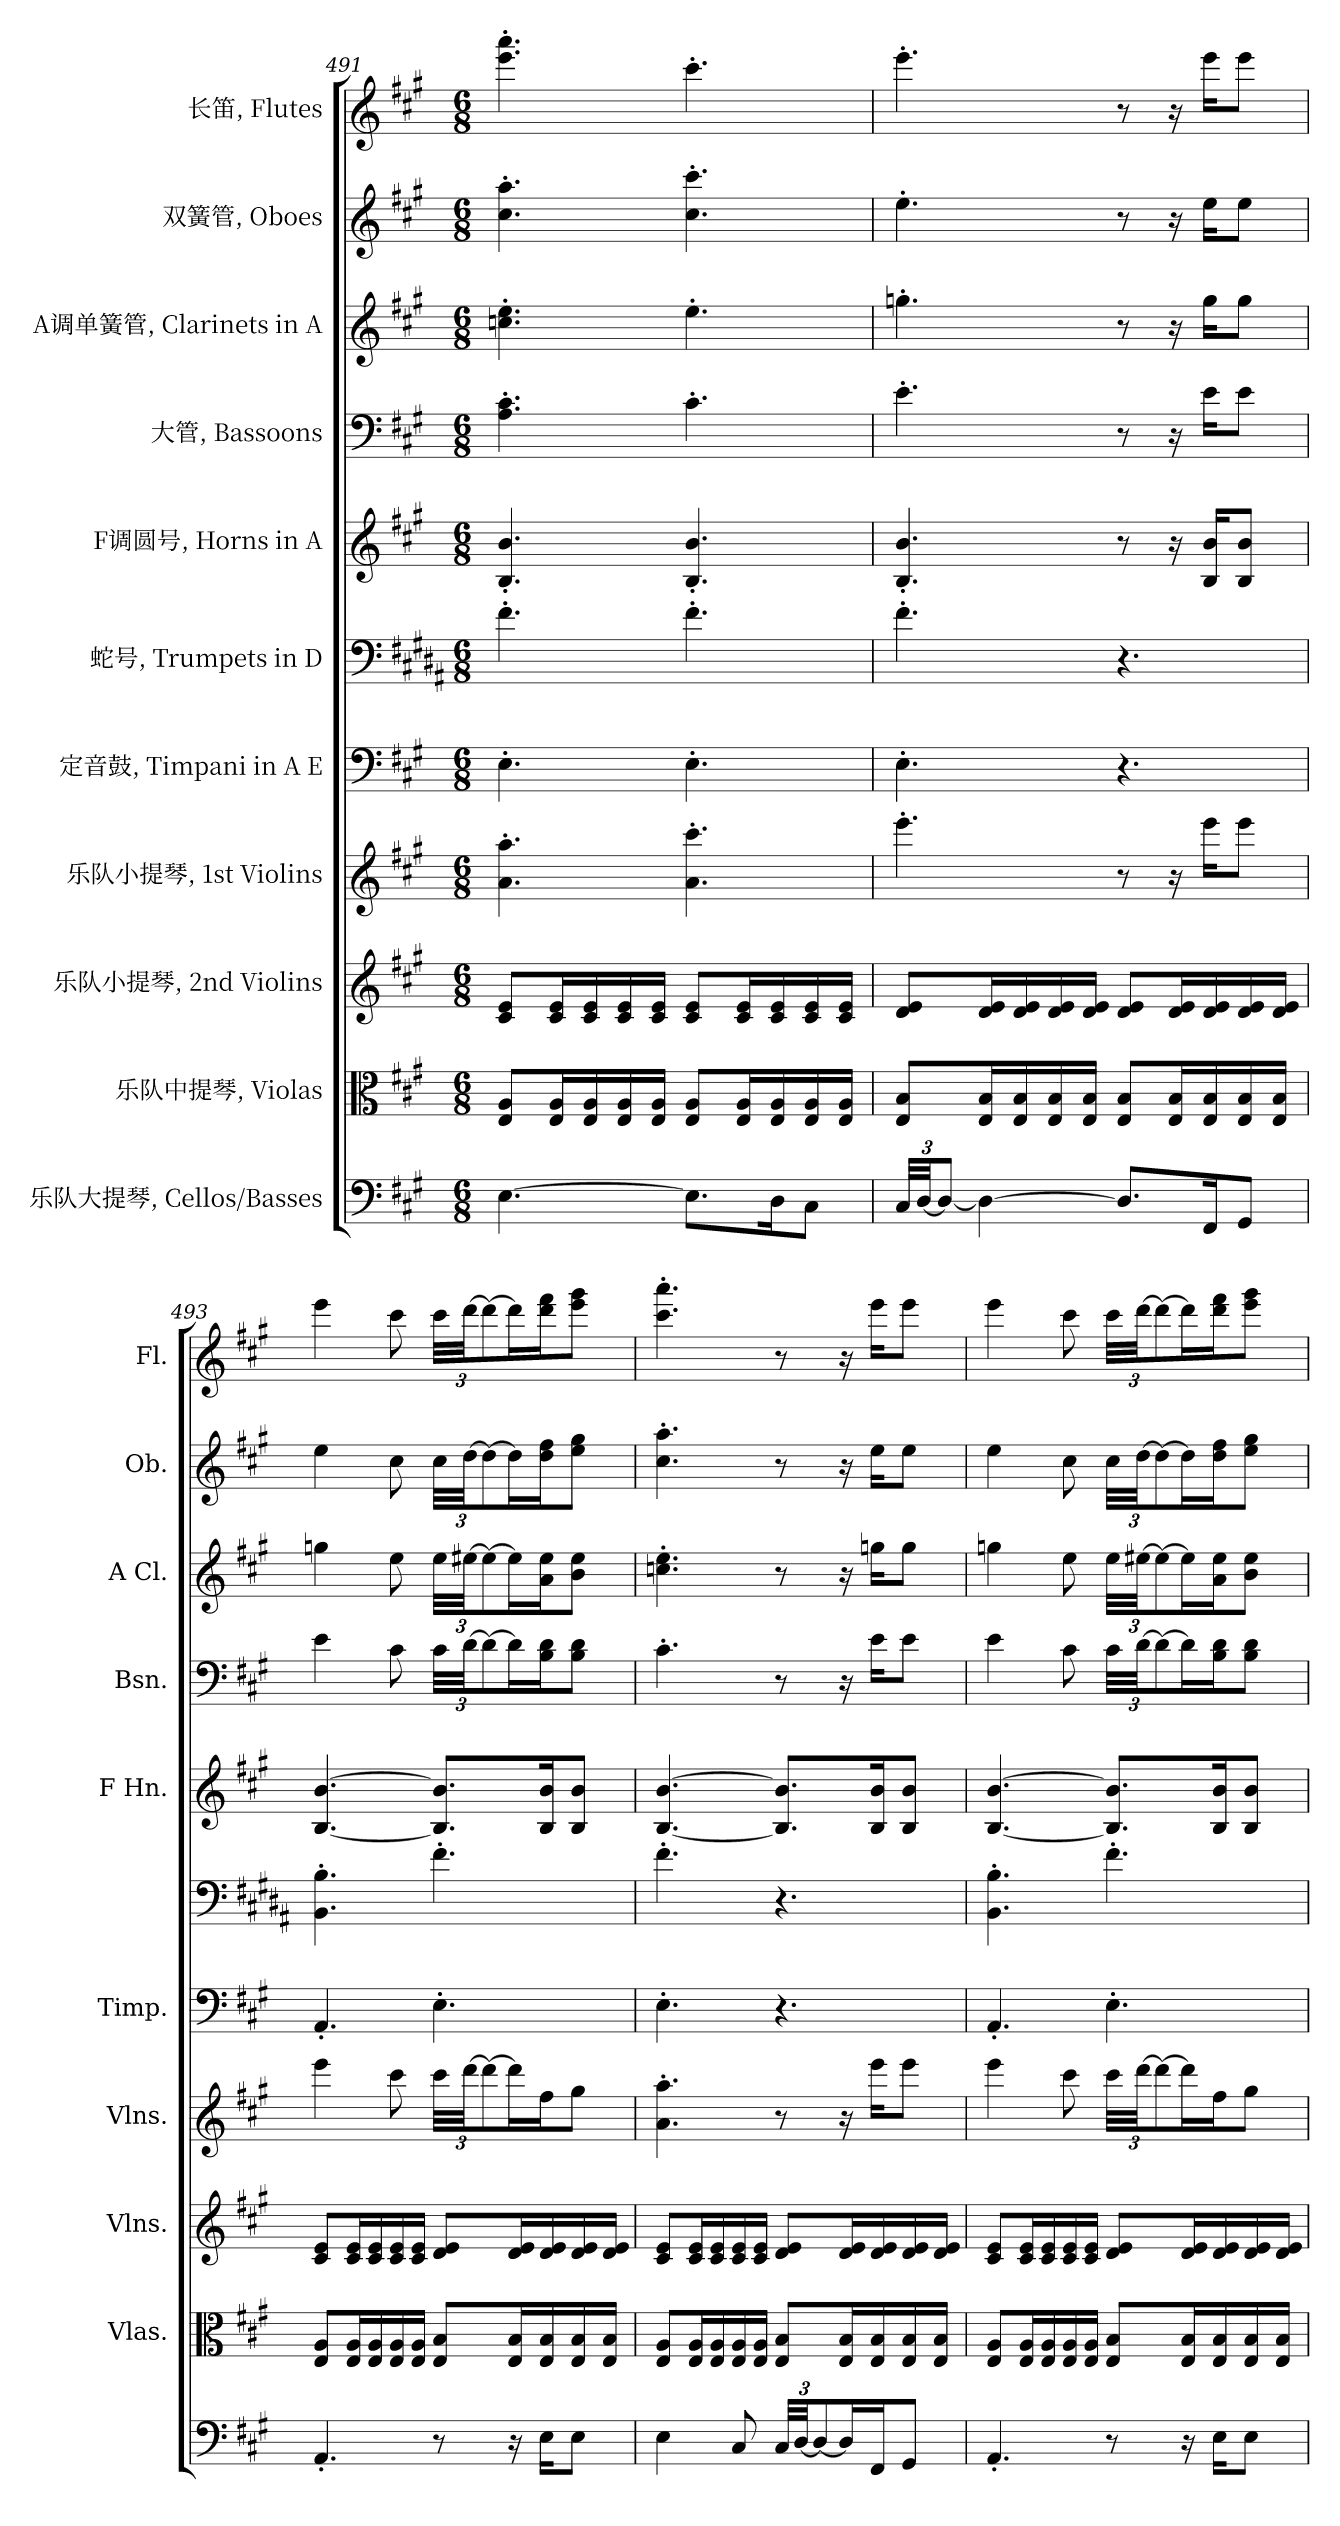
**kern	**kern	**kern	**kern	**kern	**kern	**kern	**kern	**kern	**kern	**kern
*part11	*part10	*part9	*part8	*part7	*part6	*part5	*part4	*part3	*part2	*part1
*staff11	*staff10	*staff9	*staff8	*staff7	*staff6	*staff5	*staff4	*staff3	*staff2	*staff1
*I"乐队大提琴, Cellos/Basses	*I"乐队中提琴, Violas	*I"乐队小提琴, 2nd Violins	*I"乐队小提琴, 1st Violins	*I"定音鼓, Timpani in A E	*I"蛇号, Trumpets in D	*I"F调圆号, Horns in A	*I"大管, Bassoons	*I"A调单簧管, Clarinets in A	*I"双簧管, Oboes	*I"长笛, Flutes
*	*I'Vlas.	*I'Vlns.	*I'Vlns.	*I'Timp.	*	*I'F Hn.	*I'Bsn.	*I'A Cl.	*I'Ob.	*I'Fl.
!!LO:PB:g=z
*clefF4	*clefC3	*clefG2	*clefG2	*clefF4	*clefF4	*clefG2	*clefF4	*clefG2	*clefG2	*clefG2
*	*	*	*	*	*ITrd1c2	*ITrd4c7	*	*ITrd2c3	*	*
*k[f#c#g#]	*k[f#c#g#]	*k[f#c#g#]	*k[f#c#g#]	*k[f#c#g#]	*k[f#c#g#]	*k[f#c#]	*k[f#c#g#]	*k[f#c#g#d#a#e#]	*k[f#c#g#]	*k[f#c#g#]
*M6/8	*M6/8	*M6/8	*M6/8	*M6/8	*M6/8	*M6/8	*M6/8	*M6/8	*M6/8	*M6/8
=491	=491	=491	=491	=491	=491	=491	=491	=491	=491	=491
[4.E\	8E/ 8A/L	8c#/ 8e/L	4.a\' 4.aa\'	4.E'\	4.e'\	4.E/' 4.e/'	4.A\' 4.c#\'	4.an\' 4.cc#\'	4.cc#\' 4.aa\'	4.eee\' 4.aaa\'
.	16E/ 16A/L	16c#/ 16e/L	.	.	.	.	.	.	.	.
.	16E/ 16A/	16c#/ 16e/	.	.	.	.	.	.	.	.
.	16E/ 16A/	16c#/ 16e/	.	.	.	.	.	.	.	.
.	16E/ 16A/JJ	16c#/ 16e/JJ	.	.	.	.	.	.	.	.
8.E\L]	8E/ 8A/L	8c#/ 8e/L	4.a\' 4.ccc#\'	4.E'\	4.e'\	4.E/' 4.e/'	4.c#'\	4.cc#'\	4.cc#\' 4.ccc#\'	4.ccc#'\
.	16E/ 16A/L	16c#/ 16e/L	.	.	.	.	.	.	.	.
16D\K	16E/ 16A/	16c#/ 16e/	.	.	.	.	.	.	.	.
8C#\J	16E/ 16A/	16c#/ 16e/	.	.	.	.	.	.	.	.
.	16E/ 16A/JJ	16c#/ 16e/JJ	.	.	.	.	.	.	.	.
=492	=492	=492	=492	=492	=492	=492	=492	=492	=492	=492
*Xbrackettup	*	*	*	*	*	*	*	*	*	*
48C#/LLL	8E/ 8B/L	8d/ 8e/L	4.eee'\	4.E'\	4.e'\	4.E/' 4.e/'	4.e'\	4.een'\	4.ee'\	4.eee'\
[48D/JJ	.	.	.	.	.	.	.	.	.	.
12D/J_	.	.	.	.	.	.	.	.	.	.
4D\_	16E/ 16B/L	16d/ 16e/L	.	.	.	.	.	.	.	.
.	16E/ 16B/	16d/ 16e/	.	.	.	.	.	.	.	.
.	16E/ 16B/	16d/ 16e/	.	.	.	.	.	.	.	.
.	16E/ 16B/JJ	16d/ 16e/JJ	.	.	.	.	.	.	.	.
8.D/L]	8E/ 8B/L	8d/ 8e/L	8r	4.r	4.r	8r	8r	8r	8r	8r
.	16E/ 16B/L	16d/ 16e/L	16r	.	.	16r	16r	16r	16r	16r
16FF#/K	16E/ 16B/	16d/ 16e/	16eee\KL	.	.	16E/ 16e/KL	16e\KL	16ee\KL	16ee\KL	16eee\KL
8GG#/J	16E/ 16B/	16d/ 16e/	8eee\J	.	.	8E/ 8e/J	8e\J	8ee\J	8ee\J	8eee\J
.	16E/ 16B/JJ	16d/ 16e/JJ	.	.	.	.	.	.	.	.
!!LO:PB:g=z
=493	=493	=493	=493	=493	=493	=493	=493	=493	=493	=493
4.AA'/	8E/ 8A/L	8c#/ 8e/L	4eee\	4.AA'/	4.AA\' 4.A\'	[4.E/ [4.e/	4e\	4een\	4ee\	4eee\
.	16E/ 16A/L	16c#/ 16e/L	.	.	.	.	.	.	.	.
.	16E/ 16A/	16c#/ 16e/	.	.	.	.	.	.	.	.
.	16E/ 16A/	16c#/ 16e/	8ccc#\	.	.	.	8c#\	8cc#\	8cc#\	8ccc#\
.	16E/ 16A/JJ	16c#/ 16e/JJ	.	.	.	.	.	.	.	.
*	*	*	*Xbrackettup	*	*	*	*Xbrackettup	*Xbrackettup	*Xbrackettup	*Xbrackettup
8r	8E/ 8B/L	8d/ 8e/L	48ccc#\LLL	4.E'\	4.e'\	8.E/] 8.e/]L	48c#\LLL	48cc#\LLL	48cc#\LLL	48ccc#\LLL
.	.	.	[48ddd\JJ	.	.	.	[48d\JJ	[48cc##X\JJ	[48dd\JJ	[48ddd\JJ
.	.	.	12ddd\_	.	.	.	12d\_	12cc##\_	12dd\_	12ddd\_
16r	16E/ 16B/L	16d/ 16e/L	16ddd\L]	.	.	.	16d\L]	16cc##\L]	16dd\L]	16ddd\L]
16E\KL	16E/ 16B/	16d/ 16e/	16ff#\J	.	.	16E/ 16e/K	16B\ 16d\J	16f#\ 16cc##\J	16dd\ 16ff#\J	16ddd\ 16fff#\J
8E\J	16E/ 16B/	16d/ 16e/	8gg#\J	.	.	8E/ 8e/J	8B\ 8d\J	8g#\ 8cc##\J	8ee\ 8gg#\J	8eee\ 8ggg#\J
.	16E/ 16B/JJ	16d/ 16e/JJ	.	.	.	.	.	.	.	.
=494	=494	=494	=494	=494	=494	=494	=494	=494	=494	=494
4E\	8E/ 8A/L	8c#/ 8e/L	4.a\' 4.aa\'	4.E'\	4.e'\	[4.E/ [4.e/	4.c#'\	4.an\' 4.cc#\'	4.cc#\' 4.aa\'	4.ccc#\' 4.aaa\'
.	16E/ 16A/L	16c#/ 16e/L	.	.	.	.	.	.	.	.
.	16E/ 16A/	16c#/ 16e/	.	.	.	.	.	.	.	.
8C#/	16E/ 16A/	16c#/ 16e/	.	.	.	.	.	.	.	.
.	16E/ 16A/JJ	16c#/ 16e/JJ	.	.	.	.	.	.	.	.
48C#/LLL	8E/ 8B/L	8d/ 8e/L	8r	4.r	4.r	8.E/] 8.e/]L	8r	8r	8r	8r
[48D/JJ	.	.	.	.	.	.	.	.	.	.
12D/_	.	.	.	.	.	.	.	.	.	.
16D/L]	16E/ 16B/L	16d/ 16e/L	16r	.	.	.	16r	16r	16r	16r
16FF#/J	16E/ 16B/	16d/ 16e/	16eee\KL	.	.	16E/ 16e/K	16e\KL	16een\KL	16ee\KL	16eee\KL
8GG#/J	16E/ 16B/	16d/ 16e/	8eee\J	.	.	8E/ 8e/J	8e\J	8ee\J	8ee\J	8eee\J
.	16E/ 16B/JJ	16d/ 16e/JJ	.	.	.	.	.	.	.	.
!!LO:PB:g=z
=495	=495	=495	=495	=495	=495	=495	=495	=495	=495	=495
4.AA'/	8E/ 8A/L	8c#/ 8e/L	4eee\	4.AA'/	4.AA\' 4.A\'	[4.E/ [4.e/	4e\	4een\	4ee\	4eee\
.	16E/ 16A/L	16c#/ 16e/L	.	.	.	.	.	.	.	.
.	16E/ 16A/	16c#/ 16e/	.	.	.	.	.	.	.	.
.	16E/ 16A/	16c#/ 16e/	8ccc#\	.	.	.	8c#\	8cc#\	8cc#\	8ccc#\
.	16E/ 16A/JJ	16c#/ 16e/JJ	.	.	.	.	.	.	.	.
8r	8E/ 8B/L	8d/ 8e/L	48ccc#\LLL	4.E'\	4.e'\	8.E/] 8.e/]L	48c#\LLL	48cc#\LLL	48cc#\LLL	48ccc#\LLL
.	.	.	[48ddd\JJ	.	.	.	[48d\JJ	[48cc##X\JJ	[48dd\JJ	[48ddd\JJ
.	.	.	12ddd\_	.	.	.	12d\_	12cc##\_	12dd\_	12ddd\_
16r	16E/ 16B/L	16d/ 16e/L	16ddd\L]	.	.	.	16d\L]	16cc##\L]	16dd\L]	16ddd\L]
16E\KL	16E/ 16B/	16d/ 16e/	16ff#\J	.	.	16E/ 16e/K	16B\ 16d\J	16f#\ 16cc##\J	16dd\ 16ff#\J	16ddd\ 16fff#\J
8E\J	16E/ 16B/	16d/ 16e/	8gg#\J	.	.	8E/ 8e/J	8B\ 8d\J	8g#\ 8cc##\J	8ee\ 8gg#\J	8eee\ 8ggg#\J
.	16E/ 16B/JJ	16d/ 16e/JJ	.	.	.	.	.	.	.	.
=	=	=	=	=	=	=	=	=	=	=
*-	*-	*-	*-	*-	*-	*-	*-	*-	*-	*-
